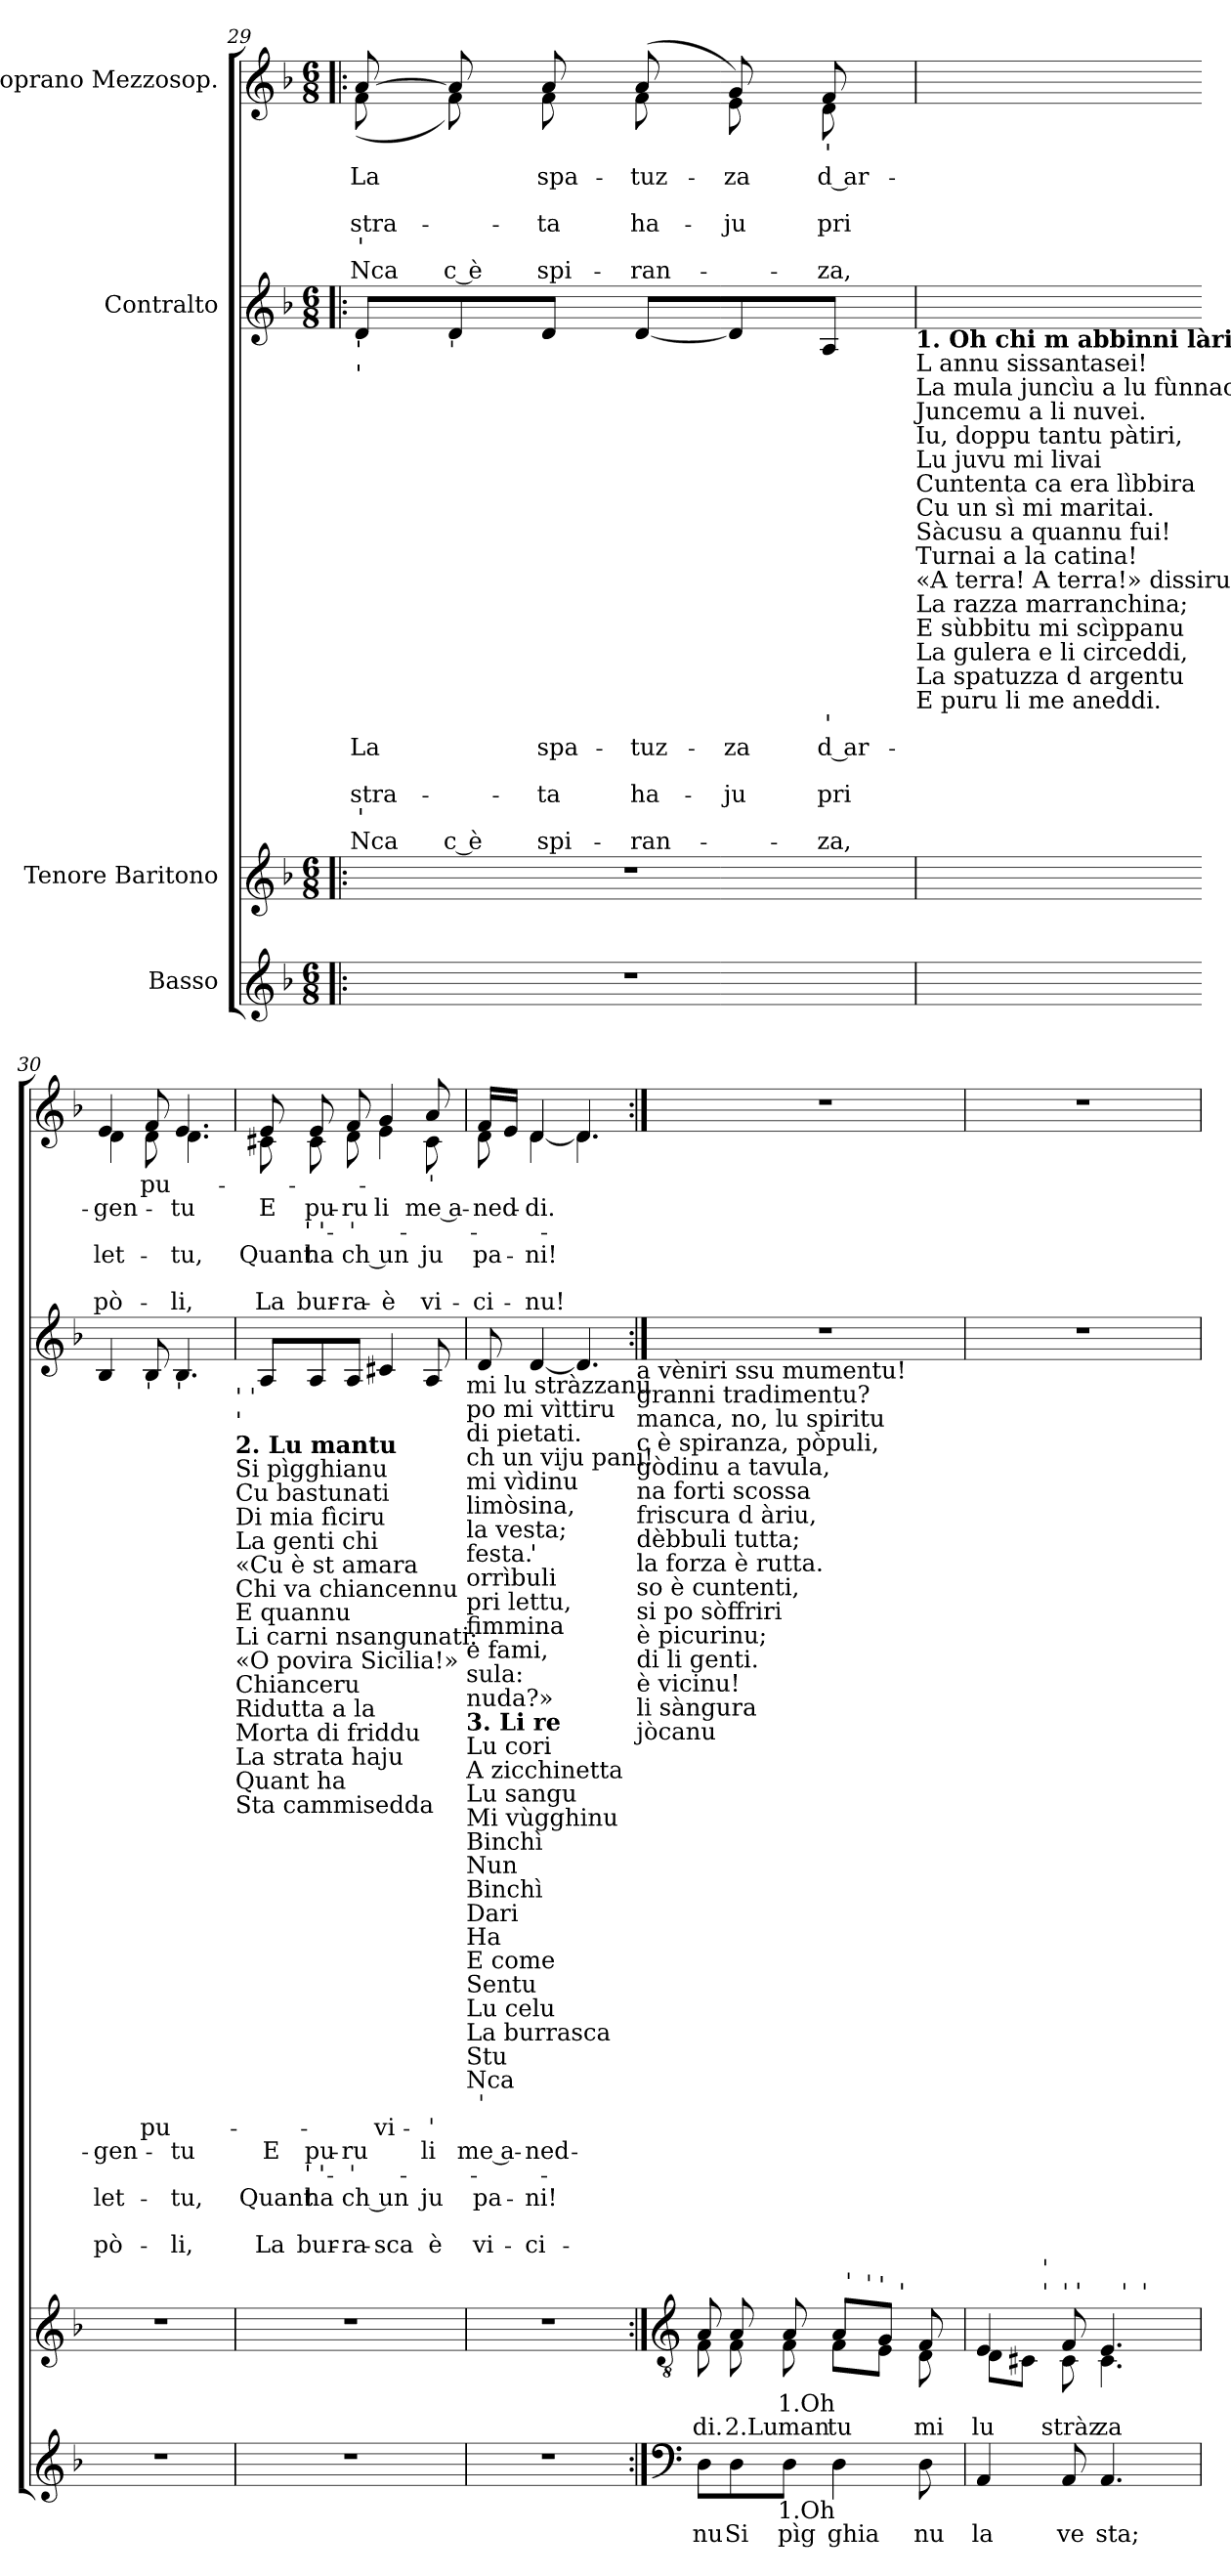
**kern	**text	**text	**kern	**text	**text	**kern	**text	**text	**text	**text	**text	**text	**kern	**text	**text	**text	**text	**text	**text
*part4	*part4	*part4	*part3	*part3	*part3	*part2	*part2	*part2	*part2	*part2	*part2	*part2	*part1	*part1	*part1	*part1	*part1	*part1	*part1
*staff4	*staff4	*staff4	*staff3	*staff3	*staff3	*staff2	*staff2	*staff2	*staff2	*staff2	*staff2	*staff2	*staff1	*staff1	*staff1	*staff1	*staff1	*staff1	*staff1
*I"Basso	*	*	*I"Tenore Baritono	*	*	*I"Contralto	*	*	*	*	*	*	*I"Soprano Mezzosop.	*	*	*	*	*	*
!!LO:LB:g=z
*clefG2	*	*	*clefG2	*	*	*clefG2	*	*	*	*	*	*	*clefG2	*	*	*	*	*	*
*k[b-]	*	*	*k[b-]	*	*	*k[b-]	*	*	*	*	*	*	*k[b-]	*	*	*	*	*	*
*F:	*	*	*F:	*	*	*F:	*	*	*	*	*	*	*F:	*	*	*	*	*	*
*M6/8	*	*	*M6/8	*	*	*M6/8	*	*	*	*	*	*	*M6/8	*	*	*	*	*	*
=29!|:	=29!|:	=29!|:	=29!|:	=29!|:	=29!|:	=29!|:	=29!|:	=29!|:	=29!|:	=29!|:	=29!|:	=29!|:	=29!|:	=29!|:	=29!|:	=29!|:	=29!|:	=29!|:	=29!|:
!	!	!	!	!	!	!LO:TX:b:t='	!	!	!	!	!	!	!	!	!	!	!	!	!
!	!	!	!	!	!	!LO:TX:b:t='	!	!	!	!	!	!	!	!	!	!	!	!	!
!	!	!	!	!	!	!	!	!LO:LY:a	!	!LO:LY:a	!LO:LY:a	!LO:LY:a	!	!	!LO:LY:b	!	!LO:LY:b	!LO:LY:b	!LO:LY:b
*	*	*	*	*	*	*	*	*	*	*	*	*	*^	*	*	*	*	*	*
2.r	.	.	2.r	.	.	8d/L	.	La	.	stra-	'	Nca	[>8a/	(<8f\	.	La	.	stra-	'	Nca
!	!	!	!	!	!	!LO:TX:b:t='	!	!	!	!	!	!	!	!	!	!	!	!	!	!
!	!	!	!	!	!	!	!	!	!	!	!	!LO:LY:a:rj	!	!	!	!	!	!	!	!LO:LY:b:rj
.	.	.	.	.	.	8d/	.	.	.	.	.	c è	8a/]	8f\)	.	.	.	.	.	c è
!	!	!	!	!	!	!	!	!LO:LY:a	!	!LO:LY:a	!	!LO:LY:a	!	!	!	!LO:LY:b	!	!LO:LY:b	!	!LO:LY:b
.	.	.	.	.	.	8d/J	.	spa-	.	-ta	.	spi-	8a/	8f\	.	spa-	.	-ta	.	spi-
!	!	!	!	!	!	!	!	!LO:LY:a	!	!LO:LY:a	!	!LO:LY:a	!	!	!	!LO:LY:b	!	!LO:LY:b	!	!LO:LY:b
.	.	.	.	.	.	[<8d/L	.	-tuz-	.	ha-	.	-ran-	(8a/	8f\	.	-tuz-	.	ha-	.	-ran-
!	!	!	!	!	!	!	!	!LO:LY:a	!	!LO:LY:a	!	!	!	!	!	!LO:LY:b	!	!LO:LY:b	!	!
.	.	.	.	.	.	8d/]	.	-za	.	-ju	.	.	8g/)	8e\	.	-za	.	-ju	.	.
!	!	!	!	!	!	!	!LO:LY:a:rj	!LO:LY:a:rj	!	!LO:LY:a:rj	!	!LO:LY:a:rj	!	!	!LO:LY:b:rj	!LO:LY:b:rj	!	!LO:LY:b:rj	!	!LO:LY:b:rj
.	.	.	.	.	.	8A/J	-'	d ar-	.	pri	.	-za,	8f/	8d\	-'	d ar-	.	pri	.	-za,
!	!	!	!	!	!	!LO:TX:b:B:t=1. Oh chi m abbinni lària	!	!	!	!	!	!	!	!	!	!	!	!	!	!
!	!	!	!	!	!	!LO:TX:b:t=L annu sissantasei!	!	!	!	!	!	!	!	!	!	!	!	!	!	!
!	!	!	!	!	!	!LO:TX:b:t=La mula juncìu a lu fùnnacu,	!	!	!	!	!	!	!	!	!	!	!	!	!	!
!	!	!	!	!	!	!LO:TX:b:t=Juncemu a li nuvei.	!	!	!	!	!	!	!	!	!	!	!	!	!	!
!	!	!	!	!	!	!LO:TX:b:t=Iu, doppu tantu pàtiri,	!	!	!	!	!	!	!	!	!	!	!	!	!	!
!	!	!	!	!	!	!LO:TX:b:t=Lu juvu mi livai	!	!	!	!	!	!	!	!	!	!	!	!	!	!
!	!	!	!	!	!	!LO:TX:b:t=Cuntenta ca era lìbbira	!	!	!	!	!	!	!	!	!	!	!	!	!	!
!	!	!	!	!	!	!LO:TX:b:t=Cu un sì mi maritai.	!	!	!	!	!	!	!	!	!	!	!	!	!	!
!	!	!	!	!	!	!LO:TX:b:t=Sàcusu a quannu fui!	!	!	!	!	!	!	!	!	!	!	!	!	!	!
!	!	!	!	!	!	!LO:TX:b:t=Turnai a la catina!	!	!	!	!	!	!	!	!	!	!	!	!	!	!
!	!	!	!	!	!	!LO:TX:b:t=«A terra! A terra!» dissiru	!	!	!	!	!	!	!	!	!	!	!	!	!	!
!	!	!	!	!	!	!LO:TX:b:t=La razza marranchina;	!	!	!	!	!	!	!	!	!	!	!	!	!	!
!	!	!	!	!	!	!LO:TX:b:t=E sùbbitu mi scìppanu	!	!	!	!	!	!	!	!	!	!	!	!	!	!
!	!	!	!	!	!	!LO:TX:b:t=La gulera e li circeddi,	!	!	!	!	!	!	!	!	!	!	!	!	!	!
!	!	!	!	!	!	!LO:TX:b:t=La spatuzza d argentu	!	!	!	!	!	!	!	!	!	!	!	!	!	!
!	!	!	!	!	!	!LO:TX:b:t=E puru li me aneddi.	!	!	!	!	!	!	!	!	!	!	!	!	!	!
=30	=30	=30	=30	=30	=30	=30	=30	=30	=30	=30	=30	=30	=30	=30	=30	=30	=30	=30	=30	=30
!	!	!	!	!	!	!	!	!LO:LY:a	!	!LO:LY:a	!	!LO:LY:a	!	!	!	!LO:LY:b	!	!LO:LY:b	!	!LO:LY:b
2.r	.	.	2.r	.	.	4B-/	.	-gen-	.	let-	.	pò-	4e/	4d\	.	-gen-	.	let-	.	pò-
!	!	!	!	!	!	!LO:TX:b:t='	!	!	!	!	!	!	!	!	!	!	!	!	!	!
!	!	!	!	!	!	!	!LO:LY:a	!	!	!	!	!	!	!	!LO:LY:b	!	!	!	!	!
.	.	.	.	.	.	8B-/	pu-	.	.	.	.	.	8f/	8d\	pu-	.	.	.	.	.
!	!	!	!	!	!	!LO:TX:b:t='	!	!	!	!	!	!	!	!	!	!	!	!	!	!
!	!	!	!	!	!	!	!	!LO:LY:a	!	!LO:LY:a	!	!LO:LY:a	!	!	!	!LO:LY:b	!	!LO:LY:b	!	!LO:LY:b
.	.	.	.	.	.	4.B-/	.	-tu	.	-tu,	.	-li,	4.e/	4.d\	.	-tu	.	-tu,	.	-li,
!	!	!	!	!	!	!LO:TX:b:t=' '	!	!	!	!	!	!	!	!	!	!	!	!	!	!
!	!	!	!	!	!	!LO:TX:b:t='	!	!	!	!	!	!	!	!	!	!	!	!	!	!
!	!	!	!	!	!	!LO:TX:b:B:t=2. Lu mantu	!	!	!	!	!	!	!	!	!	!	!	!	!	!
!	!	!	!	!	!	!LO:TX:b:t=Si pìgghianu	!	!	!	!	!	!	!	!	!	!	!	!	!	!
!	!	!	!	!	!	!LO:TX:b:t=Cu bastunati	!	!	!	!	!	!	!	!	!	!	!	!	!	!
!	!	!	!	!	!	!LO:TX:b:t=Di mia fìciru	!	!	!	!	!	!	!	!	!	!	!	!	!	!
!	!	!	!	!	!	!LO:TX:b:t=La genti chi	!	!	!	!	!	!	!	!	!	!	!	!	!	!
!	!	!	!	!	!	!LO:TX:b:t=«Cu è st amara	!	!	!	!	!	!	!	!	!	!	!	!	!	!
!	!	!	!	!	!	!LO:TX:b:t=Chi va chiancennu	!	!	!	!	!	!	!	!	!	!	!	!	!	!
!	!	!	!	!	!	!LO:TX:b:t=E quannu	!	!	!	!	!	!	!	!	!	!	!	!	!	!
!	!	!	!	!	!	!LO:TX:b:t=Li carni nsangunati&colon;	!	!	!	!	!	!	!	!	!	!	!	!	!	!
!	!	!	!	!	!	!LO:TX:b:t=«O povira Sicilia!»	!	!	!	!	!	!	!	!	!	!	!	!	!	!
!	!	!	!	!	!	!LO:TX:b:t=Chianceru	!	!	!	!	!	!	!	!	!	!	!	!	!	!
!	!	!	!	!	!	!LO:TX:b:t=Ridutta a la	!	!	!	!	!	!	!	!	!	!	!	!	!	!
!	!	!	!	!	!	!LO:TX:b:t=Morta di friddu	!	!	!	!	!	!	!	!	!	!	!	!	!	!
!	!	!	!	!	!	!LO:TX:b:t=La strata haju	!	!	!	!	!	!	!	!	!	!	!	!	!	!
!	!	!	!	!	!	!LO:TX:b:t=Quant ha	!	!	!	!	!	!	!	!	!	!	!	!	!	!
!	!	!	!	!	!	!LO:TX:b:t=Sta cammisedda	!	!	!	!	!	!	!	!	!	!	!	!	!	!
=31	=31	=31	=31	=31	=31	=31	=31	=31	=31	=31	=31	=31	=31	=31	=31	=31	=31	=31	=31	=31
!	!	!	!	!	!	!	!	!LO:LY:a	!	!LO:LY:a	!	!LO:LY:a	!	!	!	!LO:LY:b	!	!LO:LY:b	!	!LO:LY:b
2.r	.	.	2.r	.	.	8A/L	.	E	.	Quant	.	La	8e/	8c#X\	.	E	.	Quant	.	La
!	!	!	!	!	!	!	!	!LO:LY:a	!LO:LY:a	!LO:LY:a	!	!LO:LY:a	!	!	!	!LO:LY:b	!LO:LY:b	!LO:LY:b	!	!LO:LY:b
.	.	.	.	.	.	8A/	.	pu-	-' '-	ha	.	bur-	8e/	8c#\	.	pu-	-' '-	ha	.	bur-
!	!	!	!	!	!	!	!	!LO:LY:a	!LO:LY:a	!LO:LY:a	!	!LO:LY:a	!	!	!	!LO:LY:b	!LO:LY:b	!LO:LY:b	!	!LO:LY:b
.	.	.	.	.	.	8A/J	.	-ru	-'-	ch un	.	-ra-	8f/	8d\	.	-ru	-'-	ch un	.	-ra-
!	!	!	!	!	!	!	!LO:LY:a	!	!	!	!	!LO:LY:a	!	!	!LO:LY:b	!	!	!	!	!LO:LY:b
!	!	!	!	!	!	!	!	!	!	!	!	!	!	!	!	!LO:LY:b	!	!	!	!LO:LY:b
.	.	.	.	.	.	4c#X/	-vi-	.	.	.	.	-sca	4g/	4e\	.	-li	.	.	.	-è
!	!	!	!	!	!	!	!LO:LY:a	!LO:LY:a	!	!LO:LY:a	!	!LO:LY:a	!	!	!LO:LY:b	!LO:LY:b	!	!LO:LY:b	!	!LO:LY:b
.	.	.	.	.	.	8A/	-'	li	.	ju	.	è	8a/	8c#\	-'	me a-	.	ju	.	vi-
!	!	!	!	!	!	!LO:TX:b:t=mi lu stràzzanu	!	!	!	!	!	!	!	!	!	!	!	!	!	!
!	!	!	!	!	!	!LO:TX:b:t=po mi vìttiru	!	!	!	!	!	!	!	!	!	!	!	!	!	!
!	!	!	!	!	!	!LO:TX:b:t=di pietati.	!	!	!	!	!	!	!	!	!	!	!	!	!	!
!	!	!	!	!	!	!LO:TX:b:t=ch un viju pani!	!	!	!	!	!	!	!	!	!	!	!	!	!	!
!	!	!	!	!	!	!LO:TX:b:t=mi vìdinu	!	!	!	!	!	!	!	!	!	!	!	!	!	!
!	!	!	!	!	!	!LO:TX:b:t=limòsina,	!	!	!	!	!	!	!	!	!	!	!	!	!	!
!	!	!	!	!	!	!LO:TX:b:t=la vesta;	!	!	!	!	!	!	!	!	!	!	!	!	!	!
!	!	!	!	!	!	!LO:TX:b:t=festa.	!	!	!	!	!	!	!	!	!	!	!	!	!	!
!	!	!	!	!	!	!LO:TX:b:t=orrìbuli	!	!	!	!	!	!	!	!	!	!	!	!	!	!
!	!	!	!	!	!	!LO:TX:b:t=pri lettu,	!	!	!	!	!	!	!	!	!	!	!	!	!	!
!	!	!	!	!	!	!LO:TX:b:t=fimmina	!	!	!	!	!	!	!	!	!	!	!	!	!	!
!	!	!	!	!	!	!LO:TX:b:t=e fami,	!	!	!	!	!	!	!	!	!	!	!	!	!	!
!	!	!	!	!	!	!LO:TX:b:t=sula&colon;	!	!	!	!	!	!	!	!	!	!	!	!	!	!
!	!	!	!	!	!	!LO:TX:b:t=nuda?»	!	!	!	!	!	!	!	!	!	!	!	!	!	!
!	!	!	!	!	!	!LO:TX:b:B:t=3. Li re	!	!	!	!	!	!	!	!	!	!	!	!	!	!
!	!	!	!	!	!	!LO:TX:b:t=Lu cori	!	!	!	!	!	!	!	!	!	!	!	!	!	!
!	!	!	!	!	!	!LO:TX:b:t=A zicchinetta	!	!	!	!	!	!	!	!	!	!	!	!	!	!
!	!	!	!	!	!	!LO:TX:b:t=Lu sangu	!	!	!	!	!	!	!	!	!	!	!	!	!	!
!	!	!	!	!	!	!LO:TX:b:t=Mi vùgghinu	!	!	!	!	!	!	!	!	!	!	!	!	!	!
!	!	!	!	!	!	!LO:TX:b:t=Binchì	!	!	!	!	!	!	!	!	!	!	!	!	!	!
!	!	!	!	!	!	!LO:TX:b:t=Nun	!	!	!	!	!	!	!	!	!	!	!	!	!	!
!	!	!	!	!	!	!LO:TX:b:t=Binchì	!	!	!	!	!	!	!	!	!	!	!	!	!	!
!	!	!	!	!	!	!LO:TX:b:t=Dari	!	!	!	!	!	!	!	!	!	!	!	!	!	!
!	!	!	!	!	!	!LO:TX:b:t=Ha	!	!	!	!	!	!	!	!	!	!	!	!	!	!
!	!	!	!	!	!	!LO:TX:b:t=E come	!	!	!	!	!	!	!	!	!	!	!	!	!	!
!	!	!	!	!	!	!LO:TX:b:t=Sentu	!	!	!	!	!	!	!	!	!	!	!	!	!	!
!	!	!	!	!	!	!LO:TX:b:t=Lu celu	!	!	!	!	!	!	!	!	!	!	!	!	!	!
!	!	!	!	!	!	!LO:TX:b:t=La burrasca	!	!	!	!	!	!	!	!	!	!	!	!	!	!
!	!	!	!	!	!	!LO:TX:b:t=Stu	!	!	!	!	!	!	!	!	!	!	!	!	!	!
!	!	!	!	!	!	!LO:TX:b:t=Nca	!	!	!	!	!	!	!	!	!	!	!	!	!	!
=32	=32	=32	=32	=32	=32	=32	=32	=32	=32	=32	=32	=32	=32	=32	=32	=32	=32	=32	=32	=32
!	!	!	!	!	!	!LO:TX:b:t='	!	!	!	!	!	!	!	!	!	!	!	!	!	!
!	!	!	!	!	!	!	!	!LO:LY:a	!	!LO:LY:a	!	!LO:LY:a	!	!	!	!LO:LY:b	!	!LO:LY:b	!	!LO:LY:b
2.r	.	.	2.r	.	.	8d/	.	me a-	.	pa-	.	vi-	16f/LL	8d\	.	ned-	.	pa-	.	ci-
.	.	.	.	.	.	.	.	.	.	.	.	.	16e/JJ	.	.	.	.	.	.	.
!	!	!	!	!	!	!LO:TX:b:t='	!	!	!	!	!	!	!	!	!	!	!	!	!	!
!	!	!	!	!	!	!	!	!LO:LY:a	!	!LO:LY:a	!	!LO:LY:a	!	!	!	!LO:LY:b	!	!LO:LY:b	!	!LO:LY:b
.	.	.	.	.	.	[<4d/	.	-ned-	.	-ni!	.	-ci-	4d/	[>4d\	.	-di.	.	-ni!	.	-nu!
.	.	.	.	.	.	4.d/]	.	.	.	.	.	.	4.d/	4.d\]	.	.	.	.	.	.
!	!	!	!	!	!	!LO:TX:b:t=a vèniri ssu mumentu!	!	!	!	!	!	!	!	!	!	!	!	!	!	!
!	!	!	!	!	!	!LO:TX:b:t=granni tradimentu?	!	!	!	!	!	!	!	!	!	!	!	!	!	!
!	!	!	!	!	!	!LO:TX:b:t=manca, no, lu spiritu	!	!	!	!	!	!	!	!	!	!	!	!	!	!
!	!	!	!	!	!	!LO:TX:b:t=c è spiranza, pòpuli,	!	!	!	!	!	!	!	!	!	!	!	!	!	!
!	!	!	!	!	!	!LO:TX:b:t=gòdinu a tavula,	!	!	!	!	!	!	!	!	!	!	!	!	!	!
!	!	!	!	!	!	!LO:TX:b:t=na forti scossa	!	!	!	!	!	!	!	!	!	!	!	!	!	!
!	!	!	!	!	!	!LO:TX:b:t=friscura d àriu,	!	!	!	!	!	!	!	!	!	!	!	!	!	!
!	!	!	!	!	!	!LO:TX:b:t=dèbbuli tutta;	!	!	!	!	!	!	!	!	!	!	!	!	!	!
!	!	!	!	!	!	!LO:TX:b:t=la forza è rutta.	!	!	!	!	!	!	!	!	!	!	!	!	!	!
!	!	!	!	!	!	!LO:TX:b:t=so è cuntenti,	!	!	!	!	!	!	!	!	!	!	!	!	!	!
!	!	!	!	!	!	!LO:TX:b:t=si po sòffriri	!	!	!	!	!	!	!	!	!	!	!	!	!	!
!	!	!	!	!	!	!LO:TX:b:t=è picurinu;	!	!	!	!	!	!	!	!	!	!	!	!	!	!
!	!	!	!	!	!	!LO:TX:b:t=di li genti.	!	!	!	!	!	!	!	!	!	!	!	!	!	!
!	!	!	!	!	!	!LO:TX:b:t=è vicinu!	!	!	!	!	!	!	!	!	!	!	!	!	!	!
!	!	!	!	!	!	!LO:TX:b:t=li sàngura	!	!	!	!	!	!	!	!	!	!	!	!	!	!
!	!	!	!	!	!	!LO:TX:b:t=jòcanu	!	!	!	!	!	!	!	!	!	!	!	!	!	!
*	*	*	*	*	*	*	*	*	*	*	*	*	*v	*v	*	*	*	*	*	*
!!LO:LB:g=z
=33:|!	=33:|!	=33:|!	=33:|!	=33:|!	=33:|!	=33:|!	=33:|!	=33:|!	=33:|!	=33:|!	=33:|!	=33:|!	=33:|!	=33:|!	=33:|!	=33:|!	=33:|!	=33:|!	=33:|!
*clefF4	*	*	*clefGv2	*	*	*	*	*	*	*	*	*	*	*	*	*	*	*	*
*	*	*	*	*	*	*	*	*	*	*	*	*	*^	*	*	*	*	*	*
!	!	!	!LO:TX:a:t='	!	!	!	!	!	!	!	!	!	!	!	!	!	!	!	!	!
!	!	!	!LO:TX:a:t='	!	!	!	!	!	!	!	!	!	!	!	!	!	!	!	!	!
!	!	!LO:LY:a	!	!	!LO:LY:b	!	!	!	!	!	!	!	!	!	!	!	!	!	!	!
*	*	*	*^	*	*	*	*	*	*	*	*	*	*	*	*	*	*	*	*	*
*	*	*	*	*^	*	*	*	*	*	*	*	*	*	*	*	*	*	*	*	*	*
*	*	*	*	*	*^	*	*	*	*	*	*	*	*	*	*	*	*	*	*	*	*	*
*	*	*	*	*	*	*^	*	*	*	*	*	*	*	*	*	*v	*v	*	*	*	*	*	*
8D\L	.	nu	8A/	8F\	4ryy	4...ryy	2ryy	.	di.	2.r	.	.	.	.	.	.	2.r	.	.	.	.	.	.
!	!	!LO:LY:a	!	!	!	!	!	!	!LO:LY:b	!	!	!	!	!	!	!	!	!	!	!	!	!	!
8D\	.	Si	8A/	8F\	.	.	.	.	2.Lu	.	.	.	.	.	.	.	.	.	.	.	.	.	.
!	!LO:LY:a:rj	!LO:LY:a:rj	!	!	!	!	!	!LO:LY:b:rj	!LO:LY:b:rj	!	!	!	!	!	!	!	!	!	!	!	!	!	!
8D\J	1.Oh	pìg	8A/	8F\	8ryy	.	.	1.Oh	man	.	.	.	.	.	.	.	.	.	.	.	.	.	.
!	!	!LO:LY:a	!	!	!	!	!	!	!LO:LY:b	!	!	!	!	!	!	!	!	!	!	!	!	!	!
4D\	.	ghia	8A/L	8F\L	32ryy	.	.	.	tu	.	.	.	.	.	.	.	.	.	.	.	.	.	.
!	!	!	!	!	!LO:TX:a:t='	!	!	!	!	!	!	!	!	!	!	!	!	!	!	!	!	!	!
.	.	.	.	.	4ryy	.	.	.	.	.	.	.	.	.	.	.	.	.	.	.	.	.	.
!	!	!	!	!	!	!LO:TX:a:t='	!	!	!	!	!	!	!	!	!	!	!	!	!	!	!	!	!
.	.	.	.	.	.	4ryy	.	.	.	.	.	.	.	.	.	.	.	.	.	.	.	.	.
!	!	!	!LO:TX:a:t='	!	!	!	!	!	!	!	!	!	!	!	!	!	!	!	!	!	!	!	!
.	.	.	8G/J	8E\J	.	.	16ryy	.	.	.	.	.	.	.	.	.	.	.	.	.	.	.	.
!	!	!	!	!	!	!	!LO:TX:a:t='	!	!	!	!	!	!	!	!	!	!	!	!	!	!	!	!
.	.	.	.	.	.	.	8.ryy	.	.	.	.	.	.	.	.	.	.	.	.	.	.	.	.
!	!	!LO:LY:a	!	!	!	!	!	!	!LO:LY:b	!	!	!	!	!	!	!	!	!	!	!	!	!	!
8D\	.	nu	8F/	8D\	.	.	.	.	mi	.	.	.	.	.	.	.	.	.	.	.	.	.	.
.	.	.	.	.	16.ryy	.	.	.	.	.	.	.	.	.	.	.	.	.	.	.	.	.	.
.	.	.	.	.	.	32ryy	.	.	.	.	.	.	.	.	.	.	.	.	.	.	.	.	.
=34	=34	=34	=34	=34	=34	=34	=34	=34	=34	=34	=34	=34	=34	=34	=34	=34	=34	=34	=34	=34	=34	=34	=34
!	!	!LO:LY:a	!	!	!	!	!	!	!LO:LY:b	!	!	!	!	!	!	!	!	!	!	!	!	!	!
*	*	*	*	*	*	*	*^	*	*	*	*	*	*	*	*	*	*	*	*	*	*	*	*
4AA/	.	la	4E/	8D\L	8.ryy	4ryy	4..ryy	2ryy	.	lu	2.r	.	.	.	.	.	.	2.r	.	.	.	.	.	.
.	.	.	.	8C#X\J	.	.	.	.	.	.	.	.	.	.	.	.	.	.	.	.	.	.	.	.
!	!	!	!	!	!LO:TX:a:t='	!	!	!	!	!	!	!	!	!	!	!	!	!	!	!	!	!	!	!
!	!	!	!	!	!LO:TX:a:t='	!	!	!	!	!	!	!	!	!	!	!	!	!	!	!	!	!	!	!
.	.	.	.	.	2ryy	.	.	.	.	.	.	.	.	.	.	.	.	.	.	.	.	.	.	.
!	!	!	!LO:TX:a:t='	!	!	!	!	!	!	!	!	!	!	!	!	!	!	!	!	!	!	!	!	!
!	!	!LO:LY:a	!	!	!	!	!	!	!	!LO:LY:b	!	!	!	!	!	!	!	!	!	!	!	!	!	!
8AA/	.	ve	8F/	8C#\	.	32ryy	.	.	.	stràz	.	.	.	.	.	.	.	.	.	.	.	.	.	.
!	!	!	!	!	!	!LO:TX:a:t='	!	!	!	!	!	!	!	!	!	!	!	!	!	!	!	!	!	!
.	.	.	.	.	.	4...ryy	.	.	.	.	.	.	.	.	.	.	.	.	.	.	.	.	.	.
!	!	!LO:LY:a	!	!	!	!	!	!	!	!LO:LY:b	!	!	!	!	!	!	!	!	!	!	!	!	!	!
4.AA/	.	sta;	4.E/	4.C#\	.	.	.	.	.	za	.	.	.	.	.	.	.	.	.	.	.	.	.	.
!	!	!	!	!	!	!	!LO:TX:a:t='	!	!	!	!	!	!	!	!	!	!	!	!	!	!	!	!	!
.	.	.	.	.	.	.	4ryy	.	.	.	.	.	.	.	.	.	.	.	.	.	.	.	.	.
!	!	!	!	!	!	!	!	!LO:TX:a:t='	!	!	!	!	!	!	!	!	!	!	!	!	!	!	!	!
.	.	.	.	.	.	.	.	4ryy	.	.	.	.	.	.	.	.	.	.	.	.	.	.	.	.
.	.	.	.	.	16ryy	.	16ryy	.	.	.	.	.	.	.	.	.	.	.	.	.	.	.	.	.
*	*	*	*v	*v	*v	*v	*v	*v	*	*	*	*	*	*	*	*	*	*	*	*	*	*	*	*
=	=	=	=	=	=	=	=	=	=	=	=	=	=	=	=	=	=	=	=
*-	*-	*-	*-	*-	*-	*-	*-	*-	*-	*-	*-	*-	*-	*-	*-	*-	*-	*-	*-
